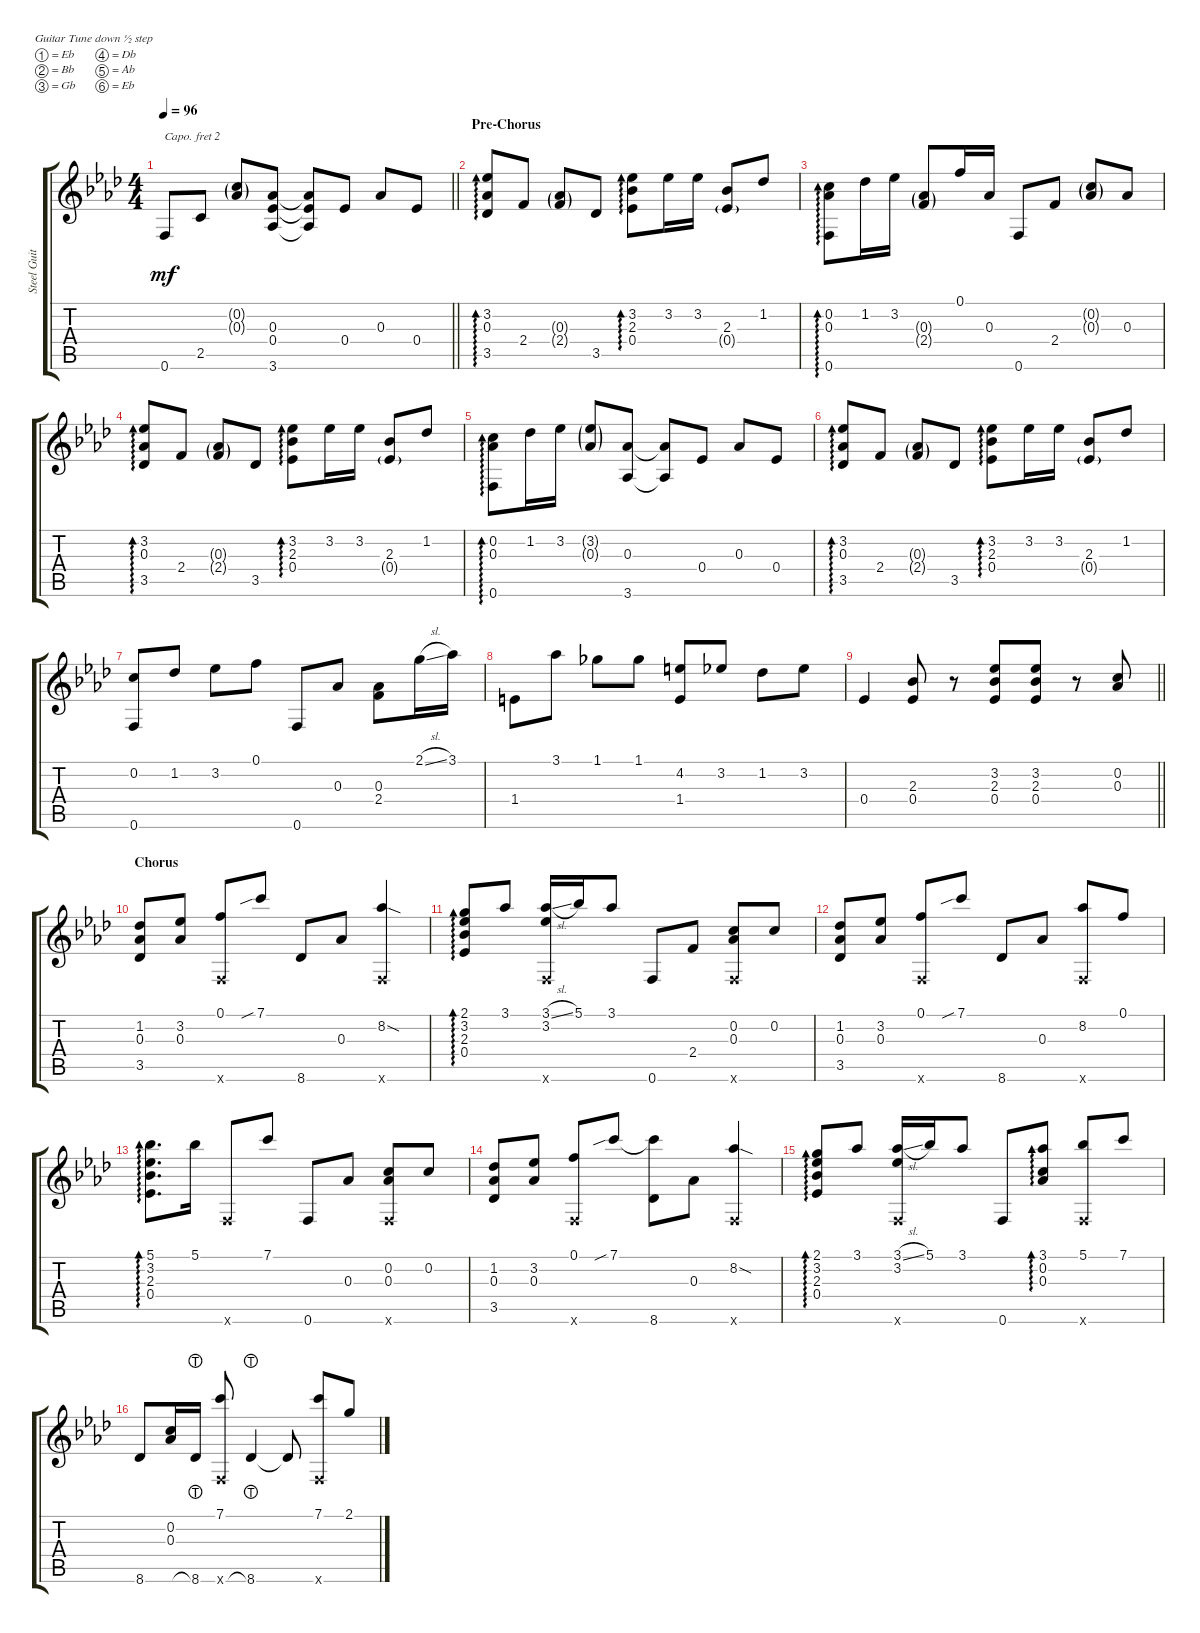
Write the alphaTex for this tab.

\defaultSystemsLayout 4
\bracketExtendMode groupsimilarinstruments
\otherSystemsTrackNameOrientation horizontal
\track ("Steel Guitar" "Steel Guit") {instrument acousticguitarsteel}
\staff {score tabs}
\capo 2
\tuning (Eb4 Bb3 Gb3 Db3 Ab2 Eb2)
\ts (4 4)
\tempo 96
\clef g2
\scale
1.00937
\barLineRight lightlight
\ks ab
0.6{acc forcenatural}.8{dy mf beam Up} 2.5{acc forcenatural}.8{beam Up} (0.3{g acc forcenatural} 0.2{g acc forcenatural}).8{beam Up} (3.6{acc forcenatural} 0.4{acc forcenatural} 0.3{acc forcenatural}).8{beam Up} (3.6{t acc forcenatural} 0.4{t acc forcenatural} 0.3{t acc forcenatural}).8{beam Up} 0.4{acc forcenatural}.8{beam Up} 0.3{acc forcenatural}.8{beam Up} 0.4{acc forcenatural}.8{beam Up} |
\section ("" "Pre-Chorus")
\scale
0.995314 (3.5{acc forcenatural} 3.2{acc forcenatural} 0.3{acc forcenatural}).8{ad 0 beam Up} 2.4{acc forcenatural}.8{beam Up} (2.4{g acc forcenatural} 0.3{g acc forcenatural}).8{beam Up} 3.5{acc forcenatural}.8{beam Up} (0.4{acc forcenatural} 2.3{acc forcenatural} 3.2{acc forcenatural}).8{ad 0 beam Down} 3.2{acc forcenatural}.16{beam Down} 3.2{acc forcenatural}.16{beam Down} (2.3{acc forcenatural} 0.4{g acc forcenatural}).8{beam Up} 1.2{acc forcenatural}.8{beam Up} |
(0.2{acc forcenatural} 0.3{acc forcenatural} 0.6{acc forcenatural}).8{ad 0 beam Down} 1.2{acc forcenatural}.16{beam Down} 3.2{acc forcenatural}.16{beam Down} (0.3{g acc forcenatural} 2.4{g acc forcenatural}).8{beam Up} 0.1{acc forcenatural}.16{beam Up} 0.3{acc forcenatural}.16{beam Up} 0.6{acc forcenatural}.8{beam Up} 2.4{acc forcenatural}.8{beam Up} (0.3{g acc forcenatural} 0.2{g acc forcenatural}).8{beam Up} 0.3{acc forcenatural}.8{beam Up} |
(3.5{acc forcenatural} 3.2{acc forcenatural} 0.3{acc forcenatural}).8{ad 0 beam Up} 2.4{acc forcenatural}.8{beam Up} (2.4{g acc forcenatural} 0.3{g acc forcenatural}).8{beam Up} 3.5{acc forcenatural}.8{beam Up} (0.4{acc forcenatural} 2.3{acc forcenatural} 3.2{acc forcenatural}).8{ad 0 beam Down} 3.2{acc forcenatural}.16{beam Down} 3.2{acc forcenatural}.16{beam Down} (2.3{acc forcenatural} 0.4{g acc forcenatural}).8{beam Up} 1.2{acc forcenatural}.8{beam Up} |
(0.2{acc forcenatural} 0.3{acc forcenatural} 0.6{acc forcenatural}).8{ad 0 beam Down} 1.2{acc forcenatural}.16{beam Down} 3.2{acc forcenatural}.16{beam Down} (0.3{g acc forcenatural} 3.2{g acc forcenatural}).8{beam Up} (0.3{acc forcenatural} 3.6{acc forcenatural}).8{beam Up} (0.3{t acc forcenatural} 3.6{t acc forcenatural}).8{beam Up} 0.4{acc forcenatural}.8{beam Up} 0.3{acc forcenatural}.8{beam Up} 0.4{acc forcenatural}.8{beam Up} |
\scale
1.00837 (3.5{acc forcenatural} 3.2{acc forcenatural} 0.3{acc forcenatural}).8{ad 0 beam Up} 2.4{acc forcenatural}.8{beam Up} (2.4{g acc forcenatural} 0.3{g acc forcenatural}).8{beam Up} 3.5{acc forcenatural}.8{beam Up} (0.4{acc forcenatural} 2.3{acc forcenatural} 3.2{acc forcenatural}).8{ad 0 beam Down} 3.2{acc forcenatural}.16{beam Down} 3.2{acc forcenatural}.16{beam Down} (2.3{acc forcenatural} 0.4{g acc forcenatural}).8{beam Up} 1.2{acc forcenatural}.8{beam Up} |
\scale
1.00837 (0.6{acc forcenatural} 0.2{acc forcenatural}).8{beam Up} 1.2{acc forcenatural}.8{beam Up} 3.2{acc forcenatural}.8{beam Down} 0.1{acc forcenatural}.8{beam Down} 0.6{acc forcenatural}.8{beam Up} 0.3{acc forcenatural}.8{beam Up} (0.3{acc forcenatural} 2.4{acc forcenatural}).8{beam Down} 2.1{sl acc #}.16{beam Down} 3.1{acc forcenatural}.16{beam Down} |
\scale
0.983263 1.4{acc #}.8{beam Down} 3.1{acc forcenatural}.8{beam Down} 1.1{acc forcenatural}.8{beam Down} 1.1{acc forcenatural}.8{beam Down} (4.2{acc #} 1.4{acc #}).8{beam Up} 3.2{acc forcenatural}.8{beam Up} 1.2{acc forcenatural}.8{beam Down} 3.2{acc forcenatural}.8{beam Down} |
\scale
1.00937
\barLineRight lightlight
0.4{acc forcenatural}.4{beam Up} (0.4{acc forcenatural} 2.3{acc forcenatural}).8{beam Up} r.8{beam Up} (2.3{acc forcenatural} 3.2{acc forcenatural} 0.4{acc forcenatural}).8{beam Up} (0.4{acc forcenatural} 2.3{acc forcenatural} 3.2{acc forcenatural}).8{beam Up} r.8{beam Up} (0.3{acc forcenatural} 0.2{acc forcenatural}).8{beam Up} |
\section ("" "Chorus")
\scale
0.995314 (1.2{acc forcenatural} 0.3{acc forcenatural} 3.5{acc forcenatural}).8{beam Up} (0.3{acc forcenatural} 3.2{acc forcenatural}).8{beam Up} (0.1{acc forcenatural} 0.6{x acc forcenatural}).8{beam Up} 7.1{sib acc forcenatural}.8{beam Up} 8.6{acc forcenatural}.8{beam Up} 0.3{acc forcenatural}.8{beam Up} (8.2{sod acc forcenatural} 0.6{x acc forcenatural}).4{beam Up} |
\scale
0.995314 (0.4{acc forcenatural} 2.3{acc forcenatural} 3.2{acc forcenatural} 2.1{acc #}).8{ad 0 beam Up} 3.1{acc forcenatural}.8{beam Up} (3.1{sl acc forcenatural} 3.2{acc forcenatural} 0.6{x acc forcenatural}).16{beam Up} 5.1{acc forcenatural}.16{beam Up} 3.1{acc forcenatural}.8{beam Up} 0.6{acc forcenatural}.8{beam Up} 2.4{acc forcenatural}.8{beam Up} (0.3{acc forcenatural} 0.2{acc forcenatural} 0.6{x acc forcenatural}).8{beam Up} 0.2{acc forcenatural}.8{beam Up} |
(1.2{acc forcenatural} 0.3{acc forcenatural} 3.5{acc forcenatural}).8{beam Up} (0.3{acc forcenatural} 3.2{acc forcenatural}).8{beam Up} (0.1{acc forcenatural} 0.6{x acc forcenatural}).8{beam Up} 7.1{sib acc forcenatural}.8{beam Up} 8.6{acc forcenatural}.8{beam Up} 0.3{acc forcenatural}.8{beam Up} (8.2{acc forcenatural} 0.6{x acc forcenatural}).8{beam Up} 0.1{acc forcenatural}.8{beam Up} |
(5.1{acc forcenatural} 3.2{acc forcenatural} 2.3{acc forcenatural} 0.4{acc forcenatural}).8{d ad 0 beam Down} 5.1{acc forcenatural}.16{beam Down} 0.6{x acc forcenatural}.8{beam Up} 7.1{acc forcenatural}.8{beam Up} 0.6{acc forcenatural}.8{beam Up} 0.3{acc forcenatural}.8{beam Up} (0.3{acc forcenatural} 0.2{acc forcenatural} 0.6{x acc forcenatural}).8{beam Up} 0.2{acc forcenatural}.8{beam Up} |
(1.2{acc forcenatural} 0.3{acc forcenatural} 3.5{acc forcenatural}).8{beam Up} (0.3{acc forcenatural} 3.2{acc forcenatural}).8{beam Up} (0.1{acc forcenatural} 0.6{x acc forcenatural}).8{beam Up} 7.1{sib acc forcenatural}.8{beam Up} (8.6{acc forcenatural} 7.1{t acc forcenatural}).8{beam Down} 0.3{acc forcenatural}.8{beam Down} (8.2{sod acc forcenatural} 0.6{x acc forcenatural}).4{beam Up} |
(0.4{acc forcenatural} 2.3{acc forcenatural} 3.2{acc forcenatural} 2.1{acc #}).8{ad 0 beam Up} 3.1{acc forcenatural}.8{beam Up} (3.1{sl acc forcenatural} 3.2{acc forcenatural} 0.6{x acc forcenatural}).16{beam Up} 5.1{acc forcenatural}.16{beam Up} 3.1{acc forcenatural}.8{beam Up} 0.6{acc forcenatural}.8{beam Up} (3.1{acc forcenatural} 0.2{acc forcenatural} 0.3{acc forcenatural}).8{ad 0 beam Up} (5.1{acc forcenatural} 0.6{x acc forcenatural}).8{beam Up} 7.1{acc forcenatural}.8{beam Up} |
8.6{acc forcenatural}.8{beam Up} (0.2{acc forcenatural} 0.3{acc forcenatural}).16{beam Up} 8.6{lht acc forcenatural}.16{beam Up} (7.1{acc forcenatural} 0.6{x acc forcenatural}).8{beam Up} 8.6{lht acc forcenatural}.4{beam Up} 8.6{t acc forcenatural}.8{beam Up} (7.1{acc forcenatural} 0.6{x acc forcenatural}).8{beam Up} 2.1{acc #}.8{beam Up}
